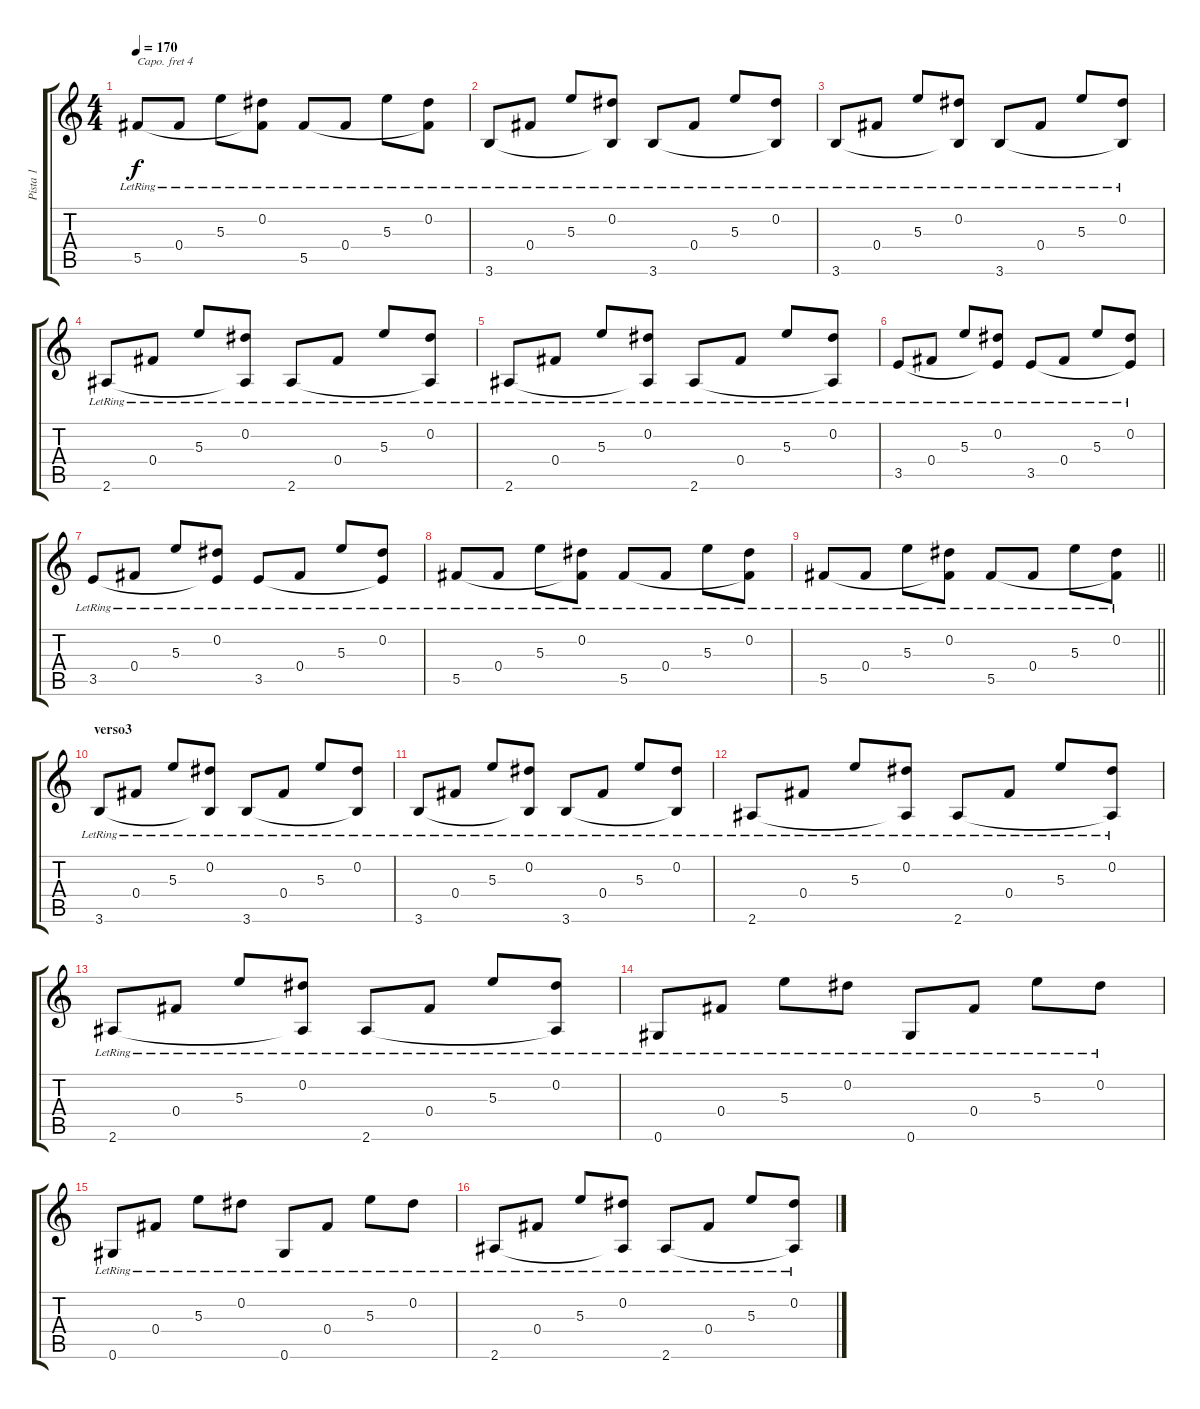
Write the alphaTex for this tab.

\track ("Pista 1" "Pista 1") {instrument acousticguitarsteel}
\staff {score tabs}
\capo 4
\tuning (E4 B3 G3 D3 A2 E2) {hide}
\ts (4 4)
\tempo 170
\clef g2
\ks c
5.5{lr}.8{dy f} 0.4{lr}.8 5.3{lr}.8 (0.2{lr} 5.5{t}).8 5.5{lr}.8 0.4{lr}.8 5.3{lr}.8 (0.2{lr} 5.5{t}).8 |
3.6{lr}.8 0.4{lr}.8 5.3{lr}.8 (0.2{lr} 3.6{t}).8 3.6{lr}.8 0.4{lr}.8 5.3{lr}.8 (0.2{lr} 3.6{t}).8 |
3.6{lr}.8 0.4{lr}.8 5.3{lr}.8 (0.2{lr} 3.6{t}).8 3.6{lr}.8 0.4{lr}.8 5.3{lr}.8 (0.2{lr} 3.6{t}).8 |
2.6{lr}.8 0.4{lr}.8 5.3{lr}.8 (0.2{lr} 2.6{t}).8 2.6{lr}.8 0.4{lr}.8 5.3{lr}.8 (0.2{lr} 2.6{t}).8 |
2.6{lr}.8 0.4{lr}.8 5.3{lr}.8 (0.2{lr} 2.6{t}).8 2.6{lr}.8 0.4{lr}.8 5.3{lr}.8 (0.2{lr} 2.6{t}).8 |
3.5{lr}.8 0.4{lr}.8 5.3{lr}.8 (0.2{lr} 3.5{t}).8 3.5{lr}.8 0.4{lr}.8 5.3{lr}.8 (0.2{lr} 3.5{t}).8 |
3.5{lr}.8 0.4{lr}.8 5.3{lr}.8 (0.2{lr} 3.5{t}).8 3.5{lr}.8 0.4{lr}.8 5.3{lr}.8 (0.2{lr} 3.5{t}).8 |
5.5{lr}.8 0.4{lr}.8 5.3{lr}.8 (0.2{lr} 5.5{t}).8 5.5{lr}.8 0.4{lr}.8 5.3{lr}.8 (0.2{lr} 5.5{t}).8 |
\barLineRight lightlight
5.5{lr}.8 0.4{lr}.8 5.3{lr}.8 (0.2{lr} 5.5{t}).8 5.5{lr}.8 0.4{lr}.8 5.3{lr}.8 (0.2{lr} 5.5{t}).8 |
\section ("" "verso3")
3.6{lr}.8 0.4{lr}.8 5.3{lr}.8 (0.2{lr} 3.6{t}).8 3.6{lr}.8 0.4{lr}.8 5.3{lr}.8 (0.2{lr} 3.6{t}).8 |
3.6{lr}.8 0.4{lr}.8 5.3{lr}.8 (0.2{lr} 3.6{t}).8 3.6{lr}.8 0.4{lr}.8 5.3{lr}.8 (0.2{lr} 3.6{t}).8 |
2.6{lr}.8 0.4{lr}.8 5.3{lr}.8 (0.2{lr} 2.6{t}).8 2.6{lr}.8 0.4{lr}.8 5.3{lr}.8 (0.2{lr} 2.6{t}).8 |
2.6{lr}.8 0.4{lr}.8 5.3{lr}.8 (0.2{lr} 2.6{t}).8 2.6{lr}.8 0.4{lr}.8 5.3{lr}.8 (0.2{lr} 2.6{t}).8 |
0.6{lr}.8 0.4{lr}.8 5.3{lr}.8 0.2{lr}.8 0.6{lr}.8 0.4{lr}.8 5.3{lr}.8 0.2{lr}.8 |
0.6{lr}.8 0.4{lr}.8 5.3{lr}.8 0.2{lr}.8 0.6{lr}.8 0.4{lr}.8 5.3{lr}.8 0.2{lr}.8 |
2.6{lr}.8 0.4{lr}.8 5.3{lr}.8 (0.2{lr} 2.6{t}).8 2.6{lr}.8 0.4{lr}.8 5.3{lr}.8 (0.2{lr} 2.6{t}).8
